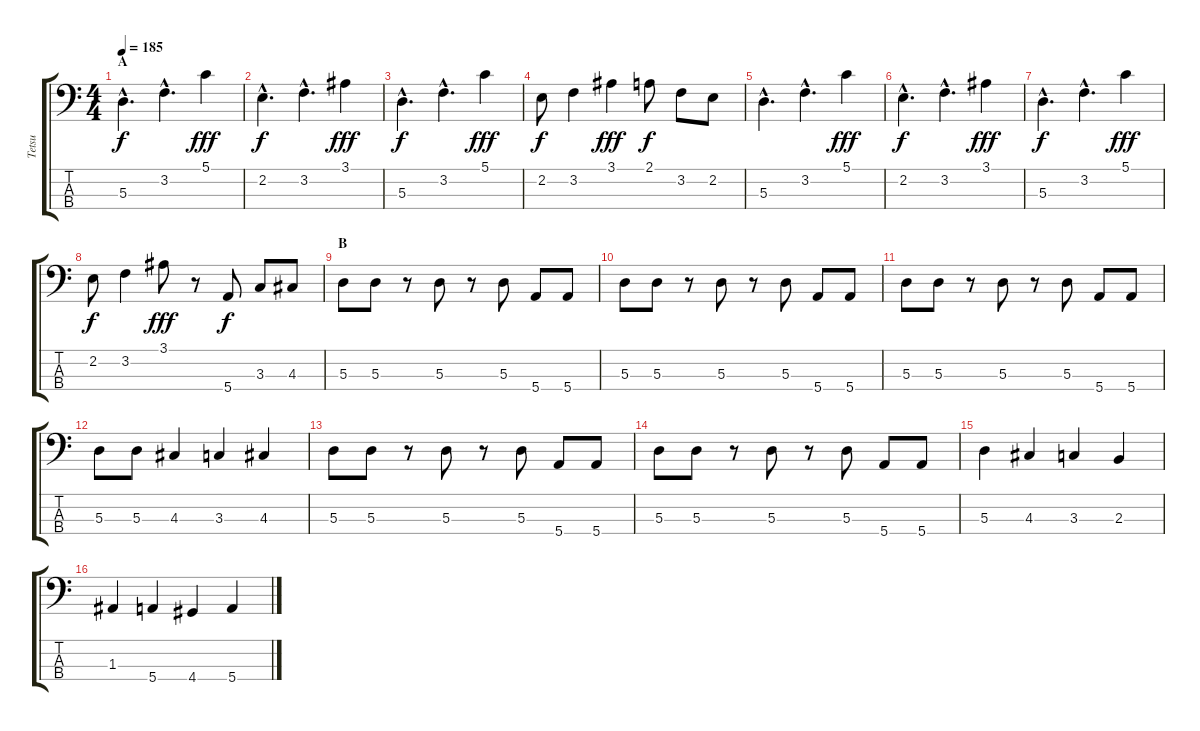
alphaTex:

\track ("Tetsu" "Tetsu") {instrument electricbasspick}
\staff {score tabs}
\tuning (G2 D2 A1 E1) {hide}
\ts (4 4)
\section ("" "A")
\tempo 185
\clef f4
\ks c
5.3{hac}.4{d dy f instrument electricbasspick} 3.2{hac}.4{d} 5.1.4{dy fff} |
2.2{hac}.4{d dy f} 3.2{hac}.4{d} 3.1.4{dy fff} |
5.3{hac}.4{d dy f} 3.2{hac}.4{d} 5.1.4{dy fff} |
2.2.8{dy f} 3.2.4 3.1.4{dy fff} 2.1.8{dy f} 3.2.8 2.2.8 |
5.3{hac}.4{d} 3.2{hac}.4{d} 5.1.4{dy fff} |
2.2{hac}.4{d dy f} 3.2{hac}.4{d} 3.1.4{dy fff} |
5.3{hac}.4{d dy f} 3.2{hac}.4{d} 5.1.4{dy fff} |
2.2.8{dy f} 3.2.4 3.1.8{dy fff} r.8 5.4.8{dy f} 3.3.8 4.3.8 |
\section ("" "B")
5.3.8 5.3.8 r.8 5.3.8 r.8 5.3.8 5.4.8 5.4.8 |
5.3.8 5.3.8 r.8 5.3.8 r.8 5.3.8 5.4.8 5.4.8 |
5.3.8 5.3.8 r.8 5.3.8 r.8 5.3.8 5.4.8 5.4.8 |
5.3.8 5.3.8 4.3.4 3.3.4 4.3.4 |
5.3.8 5.3.8 r.8 5.3.8 r.8 5.3.8 5.4.8 5.4.8 |
5.3.8 5.3.8 r.8 5.3.8 r.8 5.3.8 5.4.8 5.4.8 |
5.3.4 4.3.4 3.3.4 2.3.4 |
1.3.4 5.4.4 4.4.4 5.4.4
